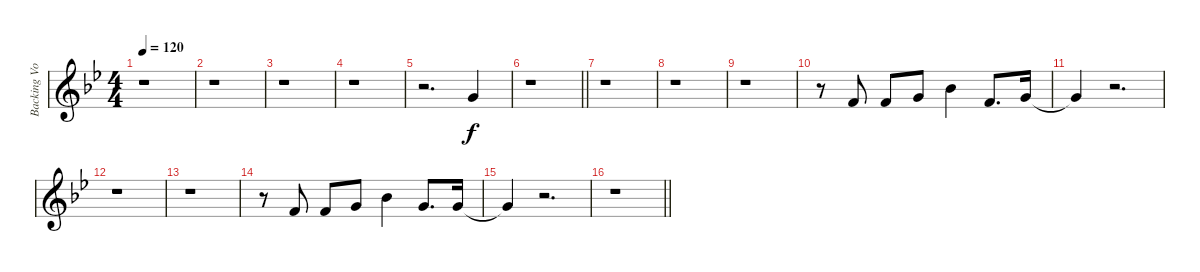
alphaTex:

\track ("Backing Vocals" "Backing Vo") {instrument choiraahs}
\staff {score}
\tuning (E4 B3 G3 D3 A2 E2) {hide}
\ts (4 4)
\tempo 120
\clef g2
\ks gminor
r.1{dy f} |
r.1 |
r.1 |
r.1 |
r.2{d} 3.1.4 |
\barLineRight lightlight
r.1 |
r.1 |
r.1 |
r.1 |
r.8 1.1.8 1.1.8 3.1.8 6.1.4 1.1.8{d} 3.1.16 |
3.1{t}.4 r.2{d} |
r.1 |
r.1 |
r.8 1.1.8 1.1.8 3.1.8 6.1.4 3.1.8{d} 3.1.16 |
3.1{t}.4 r.2{d} |
\barLineRight lightlight
r.1
